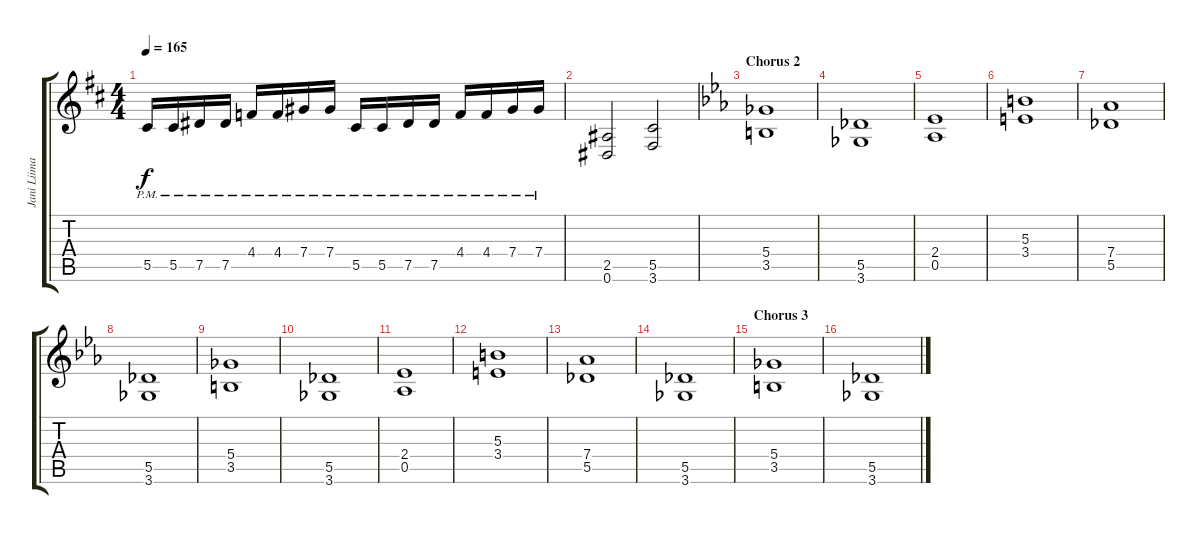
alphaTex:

\track ("Jani Liimatainen 2" "Jani Liima") {instrument distortionguitar}
\staff {score tabs}
\tuning (Eb4 Bb3 Gb3 Db3 Ab2 Eb2) {hide}
\ts (4 4)
\tempo 165
\clef g2
\ks bminor
5.5{pm}.16{dy f} 5.5{pm}.16 7.5{pm}.16 7.5{pm}.16 4.4{pm}.16 4.4{pm}.16 7.4{pm}.16 7.4{pm}.16 5.5{pm}.16 5.5{pm}.16 7.5{pm}.16 7.5{pm}.16 4.4{pm}.16 4.4{pm}.16 7.4{pm}.16 7.4{pm}.16 |
(2.5 0.6).2 (5.5 3.6).2 |
\section ("" "Chorus 2")
\ks cminor
(5.4 3.5).1 |
(5.5 3.6).1 |
(2.4 0.5).1 |
(5.3 3.4).1 |
(7.4 5.5).1 |
(5.5 3.6).1 |
(5.4 3.5).1 |
(5.5 3.6).1 |
(2.4 0.5).1 |
(5.3 3.4).1 |
(7.4 5.5).1 |
(5.5 3.6).1 |
\section ("" "Chorus 3")
(5.4 3.5).1 |
(5.5 3.6).1
